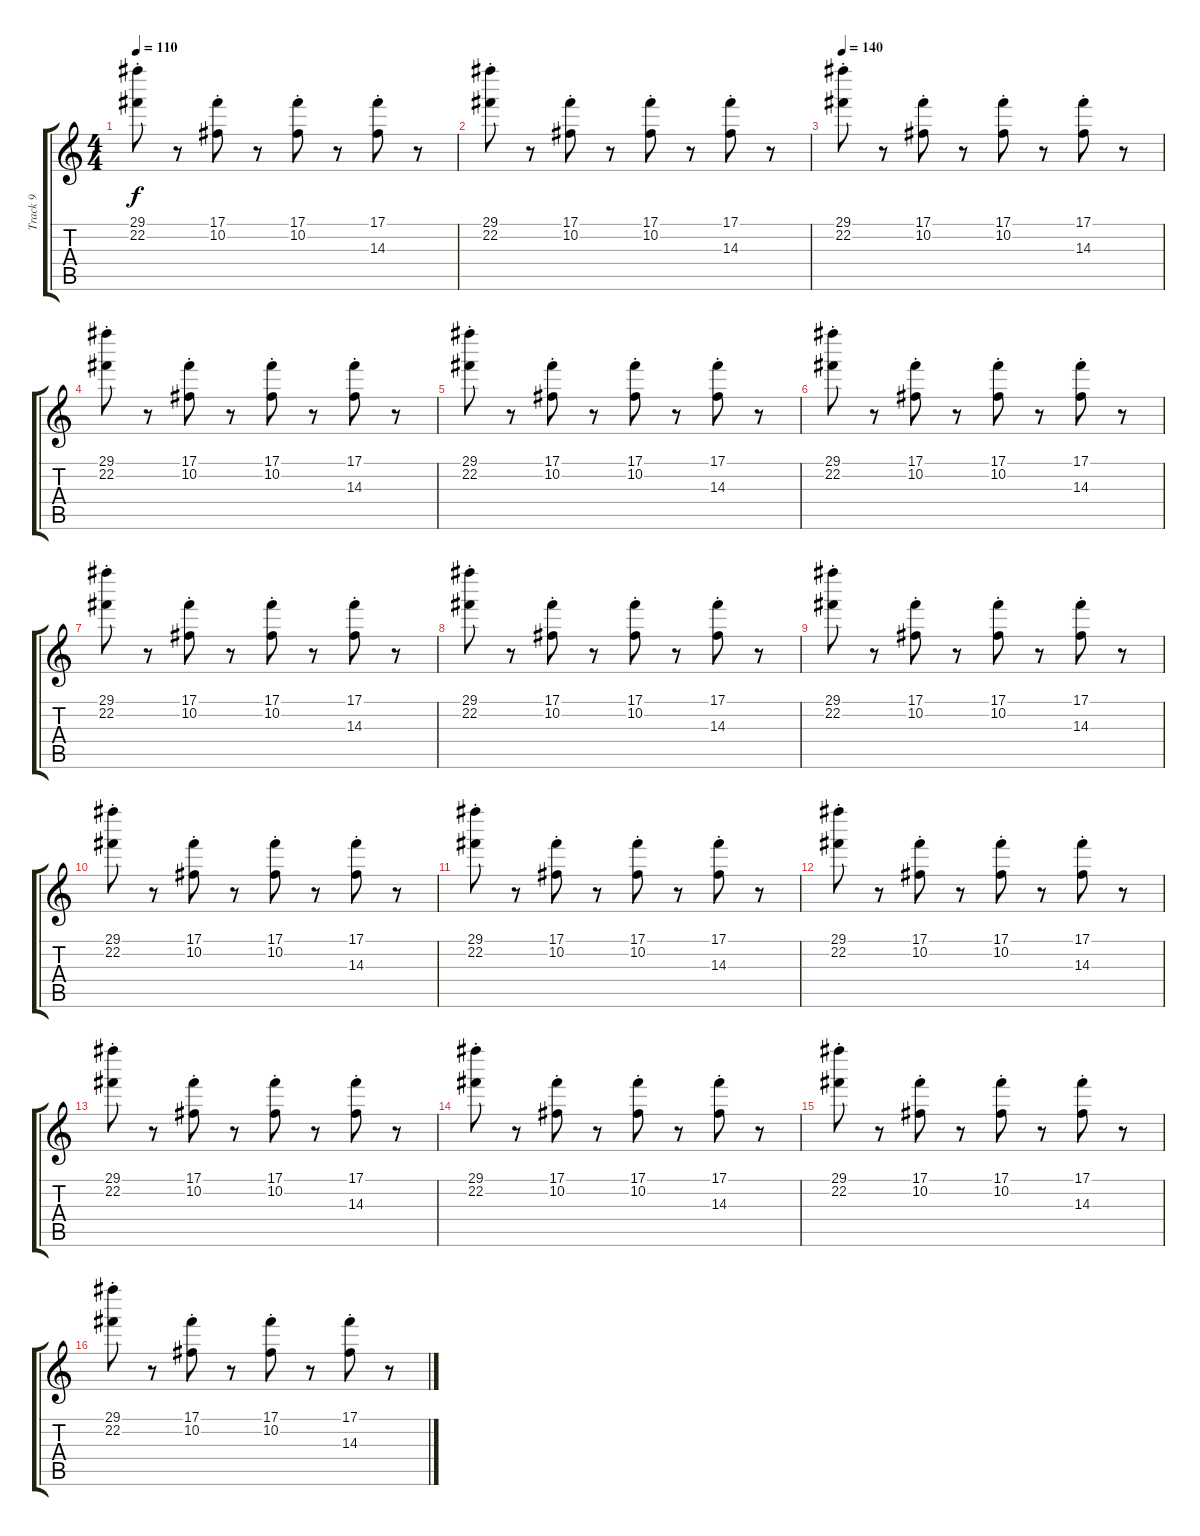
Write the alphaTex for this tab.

\track ("Track 9" "Track 9") {mute instrument electricbassfinger}
\staff {score tabs}
\tuning (Db4 Ab3 E3 B2 Gb2 B1) {hide}
\ts (4 4)
\tempo 110
\clef g2
\ks c
(29.1{st} 22.2{st}).8{dy f} r.8 (17.1{st} 10.2{st}).8 r.8 (17.1{st} 10.2{st}).8 r.8 (17.1{st} 14.3{st}).8 r.8 |
(29.1{st} 22.2{st}).8 r.8 (17.1{st} 10.2{st}).8 r.8 (17.1{st} 10.2{st}).8 r.8 (17.1{st} 14.3{st}).8 r.8 |
\tempo 140
(29.1{st} 22.2{st}).8 r.8 (17.1{st} 10.2{st}).8 r.8 (17.1{st} 10.2{st}).8 r.8 (17.1{st} 14.3{st}).8 r.8 |
(29.1{st} 22.2{st}).8 r.8 (17.1{st} 10.2{st}).8 r.8 (17.1{st} 10.2{st}).8 r.8 (17.1{st} 14.3{st}).8 r.8 |
(29.1{st} 22.2{st}).8 r.8 (17.1{st} 10.2{st}).8 r.8 (17.1{st} 10.2{st}).8 r.8 (17.1{st} 14.3{st}).8 r.8 |
(29.1{st} 22.2{st}).8 r.8 (17.1{st} 10.2{st}).8 r.8 (17.1{st} 10.2{st}).8 r.8 (17.1{st} 14.3{st}).8 r.8 |
(29.1{st} 22.2{st}).8 r.8 (17.1{st} 10.2{st}).8 r.8 (17.1{st} 10.2{st}).8 r.8 (17.1{st} 14.3{st}).8 r.8 |
(29.1{st} 22.2{st}).8 r.8 (17.1{st} 10.2{st}).8 r.8 (17.1{st} 10.2{st}).8 r.8 (17.1{st} 14.3{st}).8 r.8 |
(29.1{st} 22.2{st}).8 r.8 (17.1{st} 10.2{st}).8 r.8 (17.1{st} 10.2{st}).8 r.8 (17.1{st} 14.3{st}).8 r.8 |
(29.1{st} 22.2{st}).8 r.8 (17.1{st} 10.2{st}).8 r.8 (17.1{st} 10.2{st}).8 r.8 (17.1{st} 14.3{st}).8 r.8 |
(29.1{st} 22.2{st}).8 r.8 (17.1{st} 10.2{st}).8 r.8 (17.1{st} 10.2{st}).8 r.8 (17.1{st} 14.3{st}).8 r.8 |
(29.1{st} 22.2{st}).8 r.8 (17.1{st} 10.2{st}).8 r.8 (17.1{st} 10.2{st}).8 r.8 (17.1{st} 14.3{st}).8 r.8 |
(29.1{st} 22.2{st}).8 r.8 (17.1{st} 10.2{st}).8 r.8 (17.1{st} 10.2{st}).8 r.8 (17.1{st} 14.3{st}).8 r.8 |
(29.1{st} 22.2{st}).8 r.8 (17.1{st} 10.2{st}).8 r.8 (17.1{st} 10.2{st}).8 r.8 (17.1{st} 14.3{st}).8 r.8 |
(29.1{st} 22.2{st}).8 r.8 (17.1{st} 10.2{st}).8 r.8 (17.1{st} 10.2{st}).8 r.8 (17.1{st} 14.3{st}).8 r.8 |
(29.1{st} 22.2{st}).8 r.8 (17.1{st} 10.2{st}).8 r.8 (17.1{st} 10.2{st}).8 r.8 (17.1{st} 14.3{st}).8 r.8
